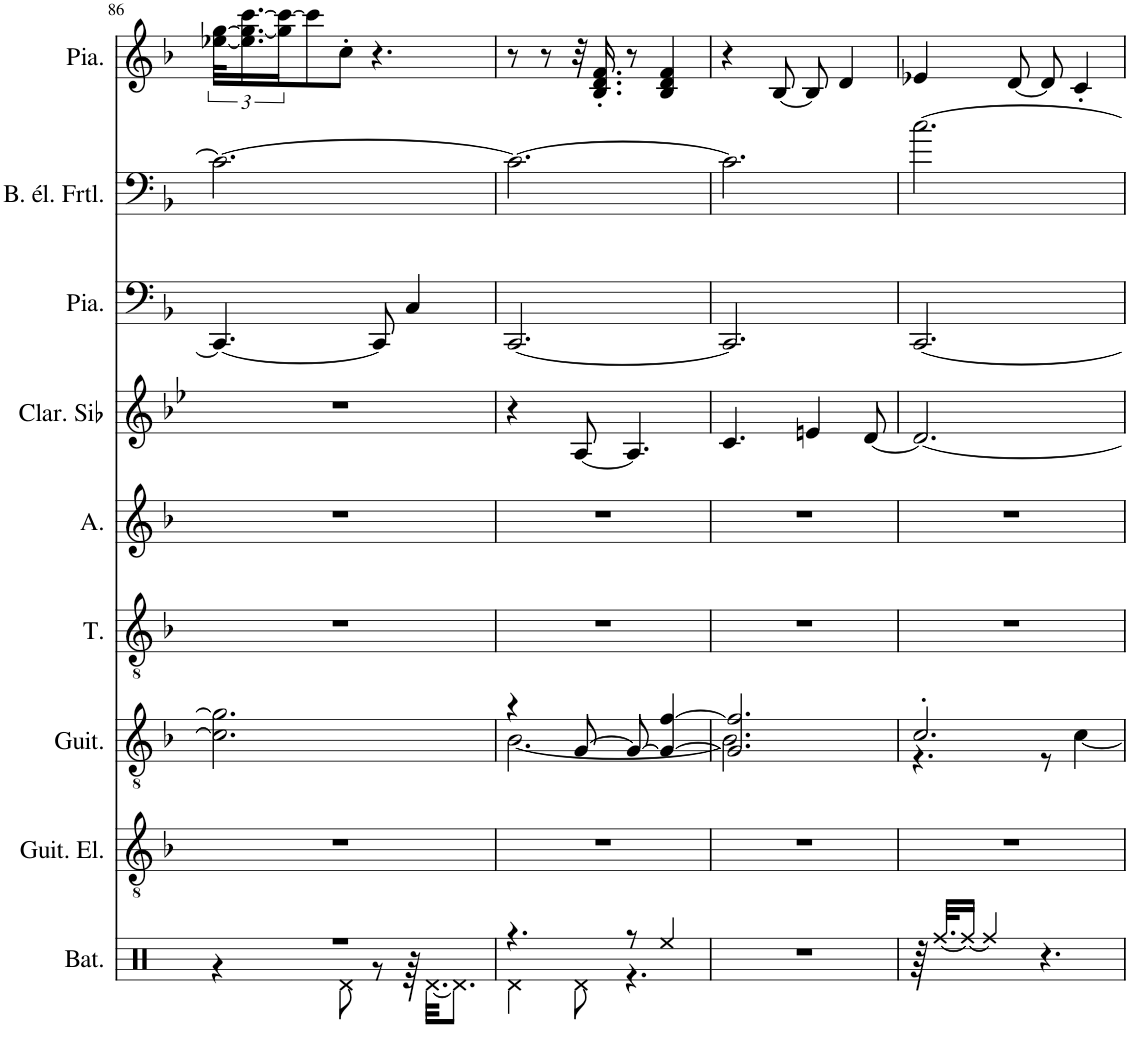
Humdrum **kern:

**kern	**kern	**kern	**kern	**kern	**kern	**kern	**kern	**kern
*part9	*part8	*part7	*part6	*part5	*part4	*part3	*part2	*part1
*staff9	*staff8	*staff7	*staff6	*staff5	*staff4	*staff3	*staff2	*staff1
*I"Batterie, Drums	*I"Guitare électrique, Overdriven Guitar	*I"Guitare classique	*I"Ténor, Choir Aahs	*I"Alto, Choir Aahs	*I"Clarinette en Sib	*I"Piano, Acoustic Grand Piano	*I"Basse électrique fretless, Fretless Bass	*I"Piano, Acoustic Grand Piano
*I'Bat.	*I'Guit. El.	*I'Guit.	*I'T.	*I'A.	*I'Clar. Sib	*I'Pia.	*I'B. él. Frtl.	*I'Pia.
!!LO:PB:g=z
*clefX	*clefGv2	*clefGv2	*clefGv2	*clefG2	*clefG2	*clefF4	*clefF4	*clefF4
*	*	*	*	*	*Trd1c2	*	*Trd7c12	*
*k[]	*k[b-]	*k[b-]	*k[b-]	*k[b-]	*k[b-e-]	*k[b-]	*k[b-]	*k[b-]
*M6/8	*M6/8	*M6/8	*M6/8	*M6/8	*M6/8	*M6/8	*M6/8	*M6/8
=86	=86	=86	=86	=86	=86	=86	=86	=86
*^	*	*	*	*	*	*	*	*
2.r	4r	2.r	2.c\] 2.g\]	2.r	2.r	2.r	4.CC/_	2.c\_	[48ee-X\ [48gg\KLL
.	.	.	.	.	.	.	.	.	24.ee-\] 24.gg\_ [24.ccc\
.	.	.	.	.	.	.	.	.	24gg\] 24ccc\_J
.	.	.	.	.	.	.	.	.	8ccc\]
.	8Rd\	.	.	.	.	.	.	.	8cc'\J
.	8r	.	.	.	.	.	8CC/]	.	4.r
.	64r	.	.	.	.	.	4C/	.	.
.	[32.Rd\KKL	.	.	.	.	.	.	.	.
.	8.Rd\J]	.	.	.	.	.	.	.	.
=87	=87	=87	=87	=87	=87	=87	=87	=87	=87
*	*	*	*^	*	*	*	*	*	*
4.r	4Rd\	2.r	4r	[2.B-\	2.r	2.r	4r	[2.CC/	2.c\_	8r
.	.	.	.	.	.	.	.	.	.	8r
.	8Rd\	.	[8G/	.	.	.	[8A/	.	.	32r
.	.	.	.	.	.	.	.	.	.	16.B-/' 16.d/' 16.f/'
8r	4.r	.	8G/_	.	.	.	4.A/]	.	.	8r
4Ree/	.	.	4G/_ [4f/	.	.	.	.	.	.	4B-/ 4d/ 4f/
*v	*v	*	*	*	*	*	*	*	*	*
=88	=88	=88	=88	=88	=88	=88	=88	=88	=88
2.r	2.r	2.G/] 2.f/]	2.B-\]	2.r	2.r	4.c/	2.CC/]	2.c\]	4r
.	.	.	.	.	.	.	.	.	[8B-/
.	.	.	.	.	.	4en/	.	.	8B-/]
.	.	.	.	.	.	.	.	.	4d/
.	.	.	.	.	.	[8d/	.	.	.
=89	=89	=89	=89	=89	=89	=89	=89	=89	=89
64r	2.r	2.c'/	4.r	2.r	2.r	2.d/_	[2.CC/	[2.cc\	4e-X/
[32.Rff/KLL	.	.	.	.	.	.	.	.	.
16Rff/JJ_	.	.	.	.	.	.	.	.	.
4Rff/]	.	.	.	.	.	.	.	.	.
.	.	.	.	.	.	.	.	.	[8d/
4.r	.	.	8r	.	.	.	.	.	8d/]
.	.	.	[4c\	.	.	.	.	.	4c'/
*	*	*v	*v	*	*	*	*	*	*
=	=	=	=	=	=	=	=	=
*-	*-	*-	*-	*-	*-	*-	*-	*-
